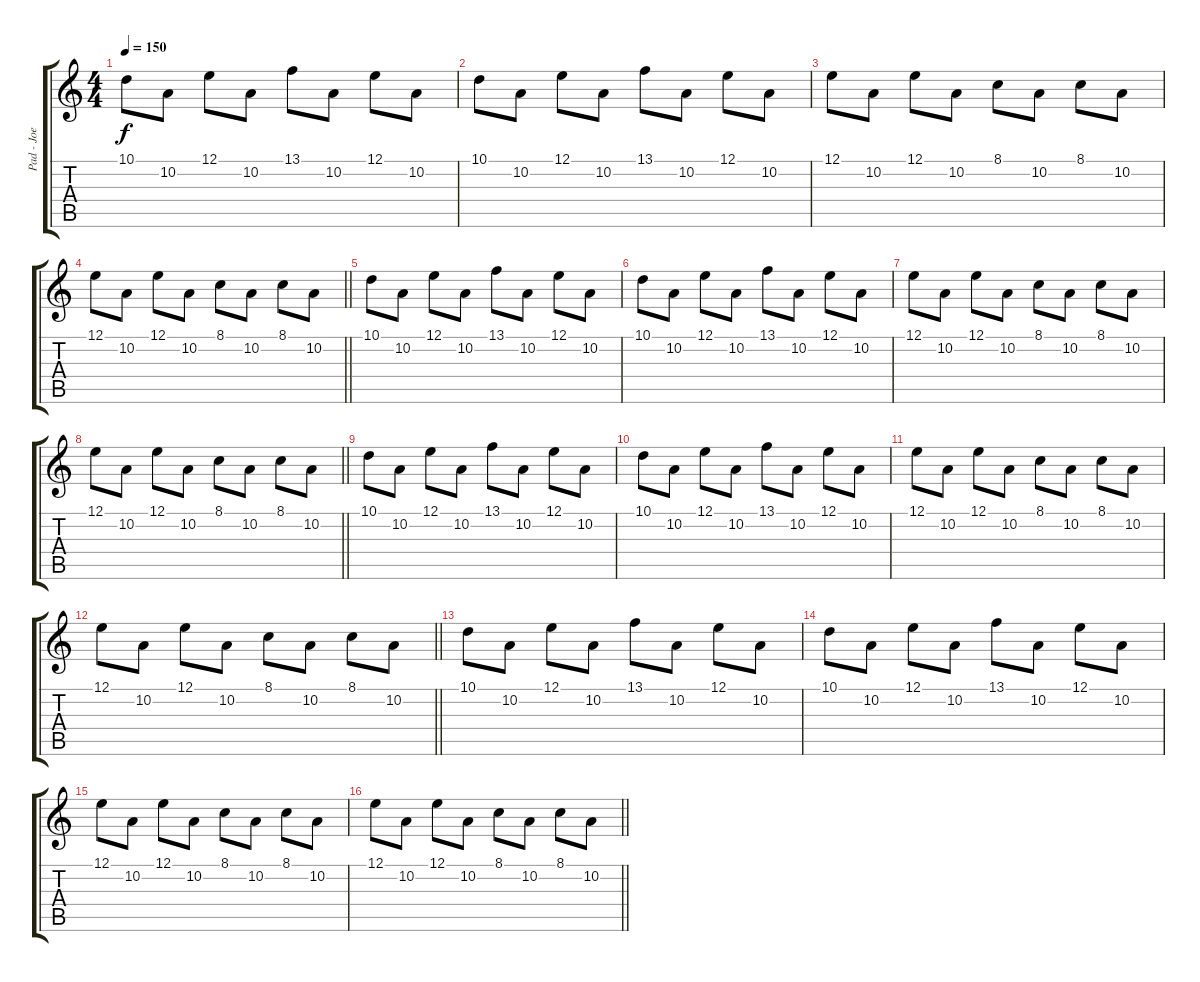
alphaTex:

\track ("Pad - Joe Hahn" "Pad - Joe ") {instrument lead1square}
\staff {score tabs}
\tuning (E4 B3 G3 D3 A2 E2) {hide}
\ts (4 4)
\tempo 150
\clef g2
\ks c
10.1.8{dy f} 10.2.8 12.1.8 10.2.8 13.1.8 10.2.8 12.1.8 10.2.8 |
10.1.8 10.2.8 12.1.8 10.2.8 13.1.8 10.2.8 12.1.8 10.2.8 |
12.1.8 10.2.8 12.1.8 10.2.8 8.1.8 10.2.8 8.1.8 10.2.8 |
\barLineRight lightlight
12.1.8 10.2.8 12.1.8 10.2.8 8.1.8 10.2.8 8.1.8 10.2.8 |
10.1.8 10.2.8 12.1.8 10.2.8 13.1.8 10.2.8 12.1.8 10.2.8 |
10.1.8 10.2.8 12.1.8 10.2.8 13.1.8 10.2.8 12.1.8 10.2.8 |
12.1.8 10.2.8 12.1.8 10.2.8 8.1.8 10.2.8 8.1.8 10.2.8 |
\barLineRight lightlight
12.1.8 10.2.8 12.1.8 10.2.8 8.1.8 10.2.8 8.1.8 10.2.8 |
10.1.8 10.2.8 12.1.8 10.2.8 13.1.8 10.2.8 12.1.8 10.2.8 |
10.1.8 10.2.8 12.1.8 10.2.8 13.1.8 10.2.8 12.1.8 10.2.8 |
12.1.8 10.2.8 12.1.8 10.2.8 8.1.8 10.2.8 8.1.8 10.2.8 |
\barLineRight lightlight
12.1.8 10.2.8 12.1.8 10.2.8 8.1.8 10.2.8 8.1.8 10.2.8 |
10.1.8 10.2.8 12.1.8 10.2.8 13.1.8 10.2.8 12.1.8 10.2.8 |
10.1.8 10.2.8 12.1.8 10.2.8 13.1.8 10.2.8 12.1.8 10.2.8 |
12.1.8 10.2.8 12.1.8 10.2.8 8.1.8 10.2.8 8.1.8 10.2.8 |
\barLineRight lightlight
12.1.8 10.2.8 12.1.8 10.2.8 8.1.8 10.2.8 8.1.8 10.2.8
